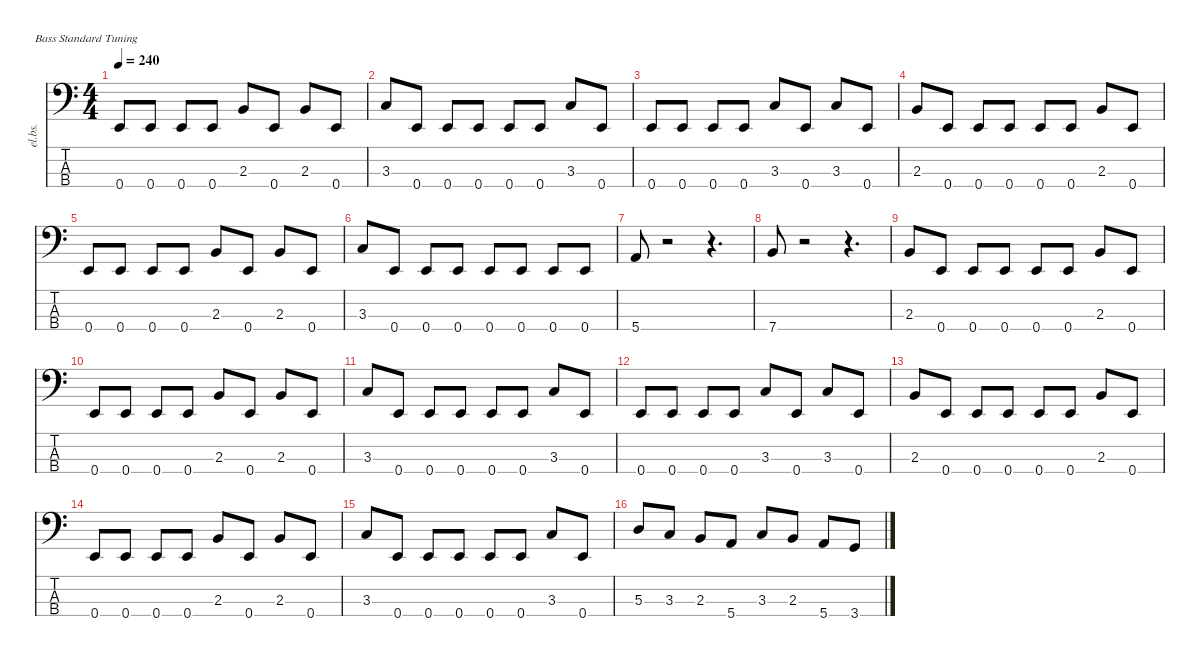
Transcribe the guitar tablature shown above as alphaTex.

\defaultSystemsLayout 4
\hideDynamics
\bracketExtendMode nobrackets
\track ("kaame" "el.bs.") {instrument electricbassfinger}
\staff {score tabs}
\tuning (G2 D2 A1 E1)
\ts (4 4)
\tempo 240
\clef f4
\ks c
0.4.8{dy f beam Up} 0.4.8{beam Up} 0.4.8{beam Up} 0.4.8{beam Up} 2.3.8{beam Up} 0.4.8{beam Up} 2.3.8{beam Up} 0.4.8{beam Up} |
3.3.8{beam Up} 0.4.8{beam Up} 0.4.8{beam Up} 0.4.8{beam Up} 0.4.8{beam Up} 0.4.8{beam Up} 3.3.8{beam Up} 0.4.8{beam Up} |
0.4.8{beam Up} 0.4.8{beam Up} 0.4.8{beam Up} 0.4.8{beam Up} 3.3.8{beam Up} 0.4.8{beam Up} 3.3.8{beam Up} 0.4.8{beam Up} |
2.3.8{beam Up} 0.4.8{beam Up} 0.4.8{beam Up} 0.4.8{beam Up} 0.4.8{beam Up} 0.4.8{beam Up} 2.3.8{beam Up} 0.4.8{beam Up} |
0.4.8{beam Up} 0.4.8{beam Up} 0.4.8{beam Up} 0.4.8{beam Up} 2.3.8{beam Up} 0.4.8{beam Up} 2.3.8{beam Up} 0.4.8{beam Up} |
3.3.8{beam Up} 0.4.8{beam Up} 0.4.8{beam Up} 0.4.8{beam Up} 0.4.8{beam Up} 0.4.8{beam Up} 0.4.8{beam Up} 0.4.8{beam Up} |
5.4.8{beam Up} r.2{beam Down} r.4{d beam Down} |
7.4.8{beam Up} r.2{beam Down} r.4{d beam Down} |
2.3.8{beam Up} 0.4.8{beam Up} 0.4.8{beam Up} 0.4.8{beam Up} 0.4.8{beam Up} 0.4.8{beam Up} 2.3.8{beam Up} 0.4.8{beam Up} |
0.4.8{beam Up} 0.4.8{beam Up} 0.4.8{beam Up} 0.4.8{beam Up} 2.3.8{beam Up} 0.4.8{beam Up} 2.3.8{beam Up} 0.4.8{beam Up} |
3.3.8{beam Up} 0.4.8{beam Up} 0.4.8{beam Up} 0.4.8{beam Up} 0.4.8{beam Up} 0.4.8{beam Up} 3.3.8{beam Up} 0.4.8{beam Up} |
0.4.8{beam Up} 0.4.8{beam Up} 0.4.8{beam Up} 0.4.8{beam Up} 3.3.8{beam Up} 0.4.8{beam Up} 3.3.8{beam Up} 0.4.8{beam Up} |
2.3.8{beam Up} 0.4.8{beam Up} 0.4.8{beam Up} 0.4.8{beam Up} 0.4.8{beam Up} 0.4.8{beam Up} 2.3.8{beam Up} 0.4.8{beam Up} |
0.4.8{beam Up} 0.4.8{beam Up} 0.4.8{beam Up} 0.4.8{beam Up} 2.3.8{beam Up} 0.4.8{beam Up} 2.3.8{beam Up} 0.4.8{beam Up} |
3.3.8{beam Up} 0.4.8{beam Up} 0.4.8{beam Up} 0.4.8{beam Up} 0.4.8{beam Up} 0.4.8{beam Up} 3.3.8{beam Up} 0.4.8{beam Up} |
5.3.8{beam Up} 3.3.8{beam Up} 2.3.8{beam Up} 5.4.8{beam Up} 3.3.8{beam Up} 2.3.8{beam Up} 5.4.8{beam Up} 3.4.8{beam Up}
